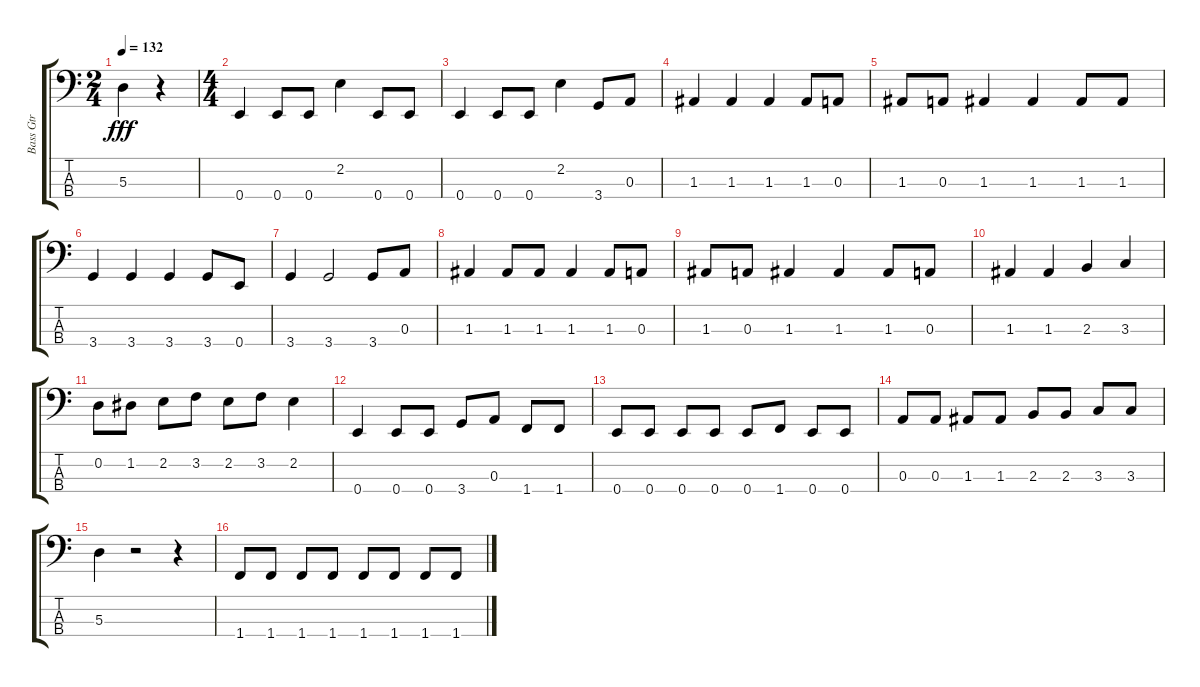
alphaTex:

\track ("Bass Gtr" "Bass Gtr") {instrument electricbasspick}
\staff {score tabs}
\tuning (G2 D2 A1 E1) {hide}
\ts (2 4)
\tempo 132
\clef f4
\ks c
5.3.4{dy fff} r.4 |
\ts (4 4)
0.4.4 0.4.8 0.4.8 2.2.4 0.4.8 0.4.8 |
0.4.4 0.4.8 0.4.8 2.2.4 3.4.8 0.3.8 |
1.3.4 1.3.4 1.3.4 1.3.8 0.3.8 |
1.3.8 0.3.8 1.3.4 1.3.4 1.3.8 1.3.8 |
3.4.4 3.4.4 3.4.4 3.4.8 0.4.8 |
3.4.4 3.4.2 3.4.8 0.3.8 |
1.3.4 1.3.8 1.3.8 1.3.4 1.3.8 0.3.8 |
1.3.8 0.3.8 1.3.4 1.3.4 1.3.8 0.3.8 |
1.3.4 1.3.4 2.3.4 3.3.4 |
0.2.8 1.2.8 2.2.8 3.2.8 2.2.8 3.2.8 2.2.4 |
0.4.4 0.4.8 0.4.8 3.4.8 0.3.8 1.4.8 1.4.8 |
0.4.8 0.4.8 0.4.8 0.4.8 0.4.8 1.4.8 0.4.8 0.4.8 |
0.3.8 0.3.8 1.3.8 1.3.8 2.3.8 2.3.8 3.3.8 3.3.8 |
5.3.4 r.2 r.4 |
1.4.8 1.4.8 1.4.8 1.4.8 1.4.8 1.4.8 1.4.8 1.4.8
